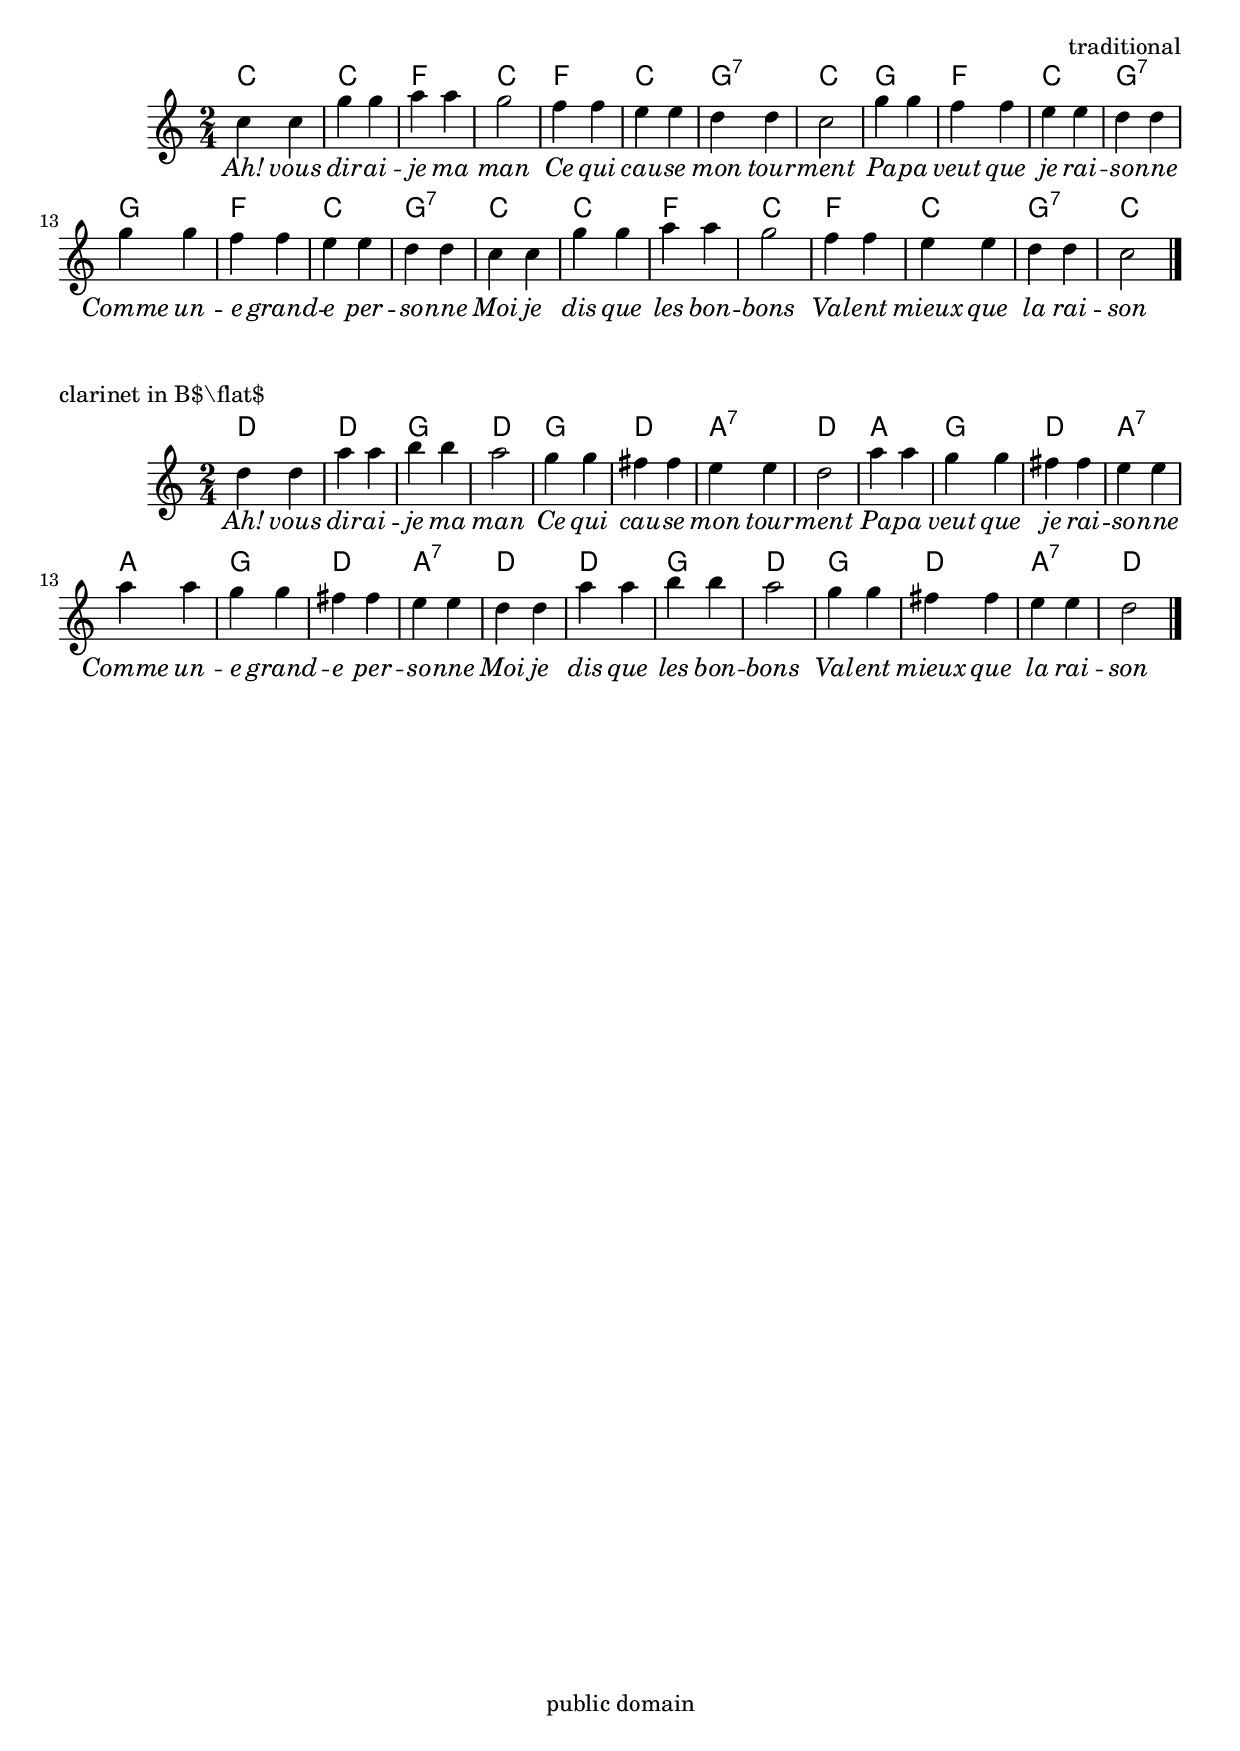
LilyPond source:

#(ly:set-option 'old-relative)
\version "2.2.0"
\header{
filename = 	 "twinkle-pop.ly"
xtitle = 	 "Ah, vous dirais-je, maman "
composer = 	 "traditional"
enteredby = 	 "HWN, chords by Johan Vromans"
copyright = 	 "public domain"
}


melodie = \notes\relative c'' {
        \clef "violin"
        \time 2/4 

        c4 c  | g' g | a a | g2  |
        f4 f  | e e  | d d | c2  |
        g'4 g | f f  | e e | d d |
        g  g  | f f  | e e | d d |
	% copy 1-8
        c4 c  | g' g | a a | g2  |
        f4 f  | e e  | d d | c2 \bar "|."
}

acc = \chords {
	% why don't \skip, s4 work?
        c2 c f c
        f c g:7 c
	g f c  g:7 % urg, bug!
        g f c  g:7
	% copy 1-8
        c2 c f c
        f c g:7 c
}

text = \lyrics{ 
        \override LyricText  #'font-shape = #'italic

        Ah!4 vous dir -- ai -- je ma man2
        Ce4 qui cau -- se mon tour -- ment2
        Pa4 --  pa veut que je rai -- so -- nne
        Comme4 un -- e grand -- e per -- so -- nne
        Moi4 je dis que les bon -- bons2
        Val4 -- ent mieux que la rai -- son2
        
}

\score {
        <<  
	   \context ChordNames \acc
	   \context Staff=melody \melodie
           \context Lyrics \text
        >>
	\header{
		title = "Ah, vous dirais-je, maman "
	}
        \paper {  }
}

\score {
        <<  
	   \context ChordNames \transpose c d\acc
	   \context Staff=melody \transpose c d\melodie
           \context Lyrics \text
        >>
	\header{
		piece = "clarinet in B$\flat$"
	}
        \paper {  }
}

